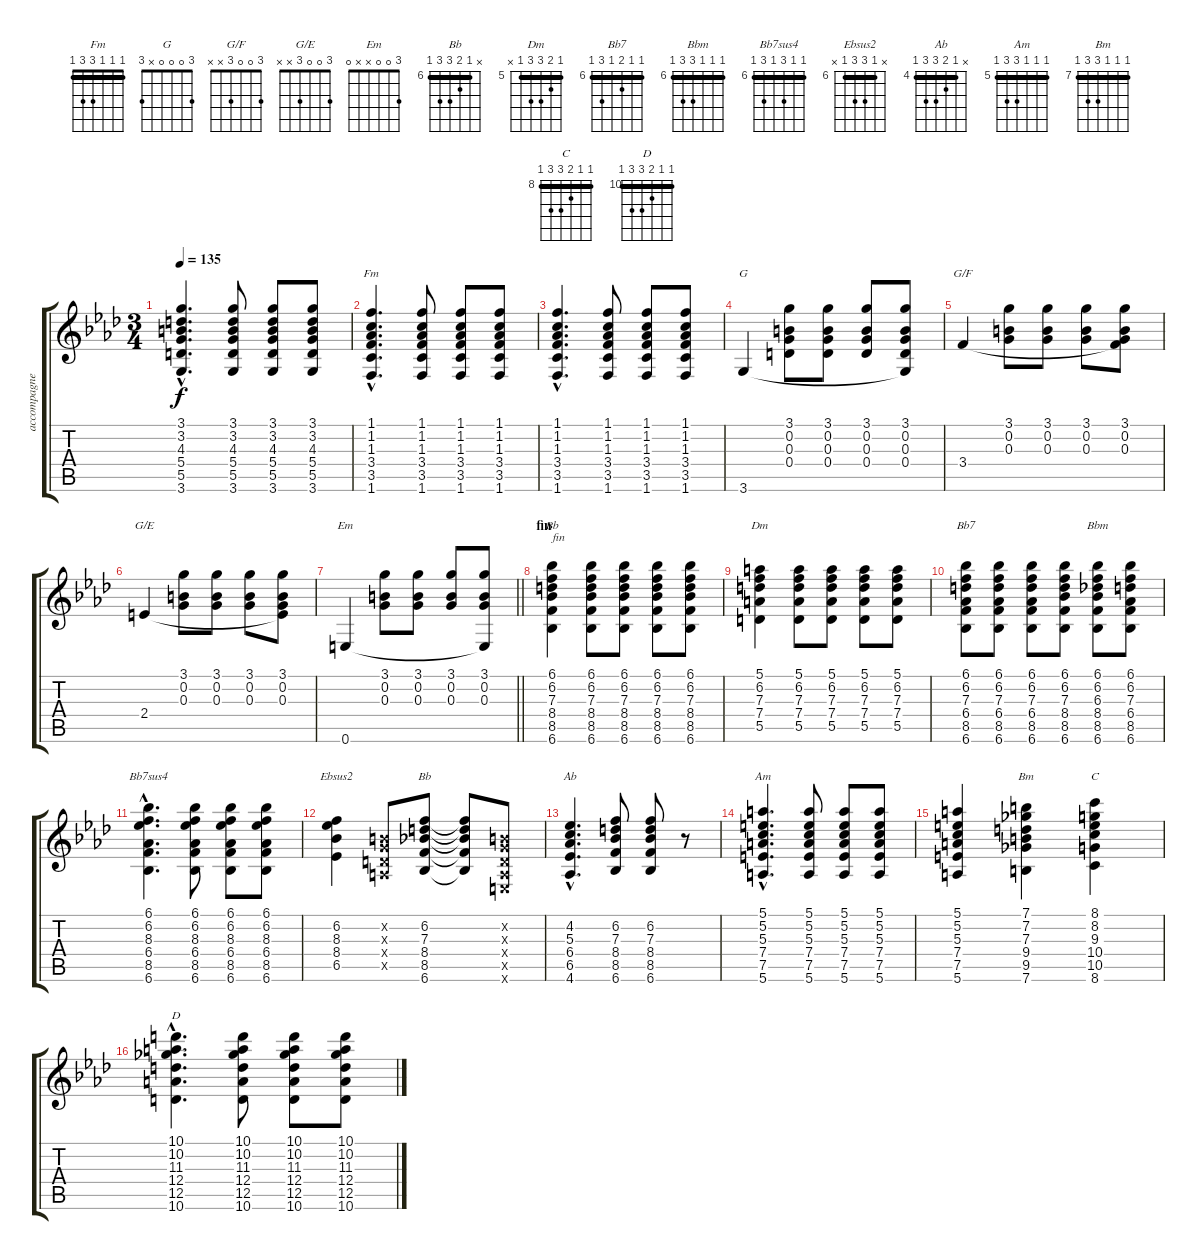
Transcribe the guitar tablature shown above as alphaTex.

\track ("accompagnement" "accompagne") {instrument acousticguitarsteel}
\staff {score tabs}
\tuning (E4 B3 G3 D3 A2 E2) {hide}
\chord ("Fm" 1 1 1 3 3 1) {barre 1}
\chord ("G" 3 0 0 0 x 3)
\chord ("G/F" 3 0 0 3 x x)
\chord ("G/E" 3 0 0 3 x x)
\chord ("Em" 3 0 0 x x 0)
\chord ("Bb" 6 6 7 8 8 6) {firstfret 6 barre 6}
\chord ("Dm" 5 6 7 7 5 x) {firstfret 5 barre 5}
\chord ("Bb7" 6 6 7 6 8 6) {firstfret 6 barre 6}
\chord ("Bbm" 6 6 6 8 8 6) {firstfret 6 barre 6}
\chord ("Bb7sus4" 6 6 8 6 8 6) {firstfret 6 barre 6}
\chord ("Ebsus2" x 6 8 8 6 x) {firstfret 6 barre 6}
\chord ("Bb" x 6 7 8 8 6) {firstfret 6 barre 6}
\chord ("Ab" x 4 5 6 6 4) {firstfret 4 barre 4}
\chord ("Am" 5 5 5 7 7 5) {firstfret 5 barre 5}
\chord ("Bm" 7 7 7 9 9 7) {firstfret 7 barre 7}
\chord ("C" 8 8 9 10 10 8) {firstfret 8 barre 8}
\chord ("D" 10 10 11 12 12 10) {firstfret 10 barre 10}
\ts (3 4)
\tempo 135
\clef g2
\ks ab
(3.1{hac} 3.2{hac} 4.3{hac} 5.4{hac} 5.5{hac} 3.6{hac}).4{d dy f} (3.1 3.2 4.3 5.4 5.5 3.6).8 (3.1 3.2 4.3 5.4 5.5 3.6).8 (3.1 3.2 4.3 5.4 5.5 3.6).8 |
(1.1{hac} 1.2{hac} 1.3{hac} 3.4{hac} 3.5{hac} 1.6{hac}).4{d ch "Fm"} (1.1 1.2 1.3 3.4 3.5 1.6).8 (1.1 1.2 1.3 3.4 3.5 1.6).8 (1.1 1.2 1.3 3.4 3.5 1.6).8 |
(1.1{hac} 1.2{hac} 1.3{hac} 3.4{hac} 3.5{hac} 1.6{hac}).4{d} (1.1 1.2 1.3 3.4 3.5 1.6).8 (1.1 1.2 1.3 3.4 3.5 1.6).8 (1.1 1.2 1.3 3.4 3.5 1.6).8 |
3.6.4{ch "G"} (3.1 0.2 0.3 0.4).8 (3.1 0.2 0.3 0.4).8 (3.1 0.2 0.3 0.4).8 (3.1 0.2 0.3 0.4 3.6{t}).8 |
3.4.4{ch "G/F"} (3.1 0.2 0.3).8 (3.1 0.2 0.3).8 (3.1 0.2 0.3).8 (3.1 0.2 0.3 3.4{t}).8 |
2.4.4{ch "G/E"} (3.1 0.2 0.3).8 (3.1 0.2 0.3).8 (3.1 0.2 0.3).8 (3.1 0.2 0.3 2.4{t}).8 |
\barLineRight lightlight
0.6.4{ch "Em"} (3.1 0.2 0.3).8 (3.1 0.2 0.3).8 (3.1 0.2 0.3).8 (3.1 0.2 0.3 0.6{t}).8 |
\section ("" "fin")
(6.1 6.2 7.3 8.4 8.5 6.6).4{ch "Bb" txt "fin"} (6.1 6.2 7.3 8.4 8.5 6.6).8 (6.1 6.2 7.3 8.4 8.5 6.6).8 (6.1 6.2 7.3 8.4 8.5 6.6).8 (6.1 6.2 7.3 8.4 8.5 6.6).8 |
(5.1 6.2 7.3 7.4 5.5).4{ch "Dm"} (5.1 6.2 7.3 7.4 5.5).8 (5.1 6.2 7.3 7.4 5.5).8 (5.1 6.2 7.3 7.4 5.5).8 (5.1 6.2 7.3 7.4 5.5).8 |
(6.1 6.2 7.3 6.4 8.5 6.6).8{ch "Bb7"} (6.1 6.2 7.3 6.4 8.5 6.6).8 (6.1 6.2 7.3 6.4 8.5 6.6).8 (6.1 6.2 7.3 8.4 8.5 6.6).8 (6.1 6.2 6.3 8.4 8.5 6.6).8{ch "Bbm"} (6.1 6.2 7.3 6.4 8.5 6.6).8 |
(6.1{hac} 6.2{hac} 8.3{hac} 6.4{hac} 8.5{hac} 6.6{hac}).4{d ch "Bb7sus4"} (6.1 6.2 8.3 6.4 8.5 6.6).8 (6.1 6.2 8.3 6.4 8.5 6.6).8 (6.1 6.2 8.3 6.4 8.5 6.6).8 |
(6.2 8.3 8.4 6.5).4{ch "Ebsus2"} (0.2{x} 0.3{x} 0.4{x} 0.5{x}).8 (6.2 7.3 8.4 8.5 6.6).8{ch "Bb"} (6.2{t} 7.3{t} 8.4{t} 8.5{t} 6.6{t}).8 (0.2{x} 0.3{x} 0.4{x} 0.5{x} 0.6{x}).8 |
(4.2{hac} 5.3{hac} 6.4{hac} 6.5{hac} 4.6{hac}).4{d ch "Ab"} (6.2 7.3 8.4 8.5 6.6).8 (6.2 7.3 8.4 8.5 6.6).8 r.8 |
(5.1{hac} 5.2{hac} 5.3{hac} 7.4{hac} 7.5{hac} 5.6{hac}).4{d ch "Am"} (5.1 5.2 5.3 7.4 7.5 5.6).8 (5.1 5.2 5.3 7.4 7.5 5.6).8 (5.1 5.2 5.3 7.4 7.5 5.6).8 |
(5.1 5.2 5.3 7.4 7.5 5.6).4 (7.1 7.2 7.3 9.4 9.5 7.6).4{ch "Bm"} (8.1 8.2 9.3 10.4 10.5 8.6).4{ch "C"} |
(10.1{hac} 10.2{hac} 11.3{hac} 12.4{hac} 12.5{hac} 10.6{hac}).4{d ch "D"} (10.1 10.2 11.3 12.4 12.5 10.6).8 (10.1 10.2 11.3 12.4 12.5 10.6).8 (10.1 10.2 11.3 12.4 12.5 10.6).8
